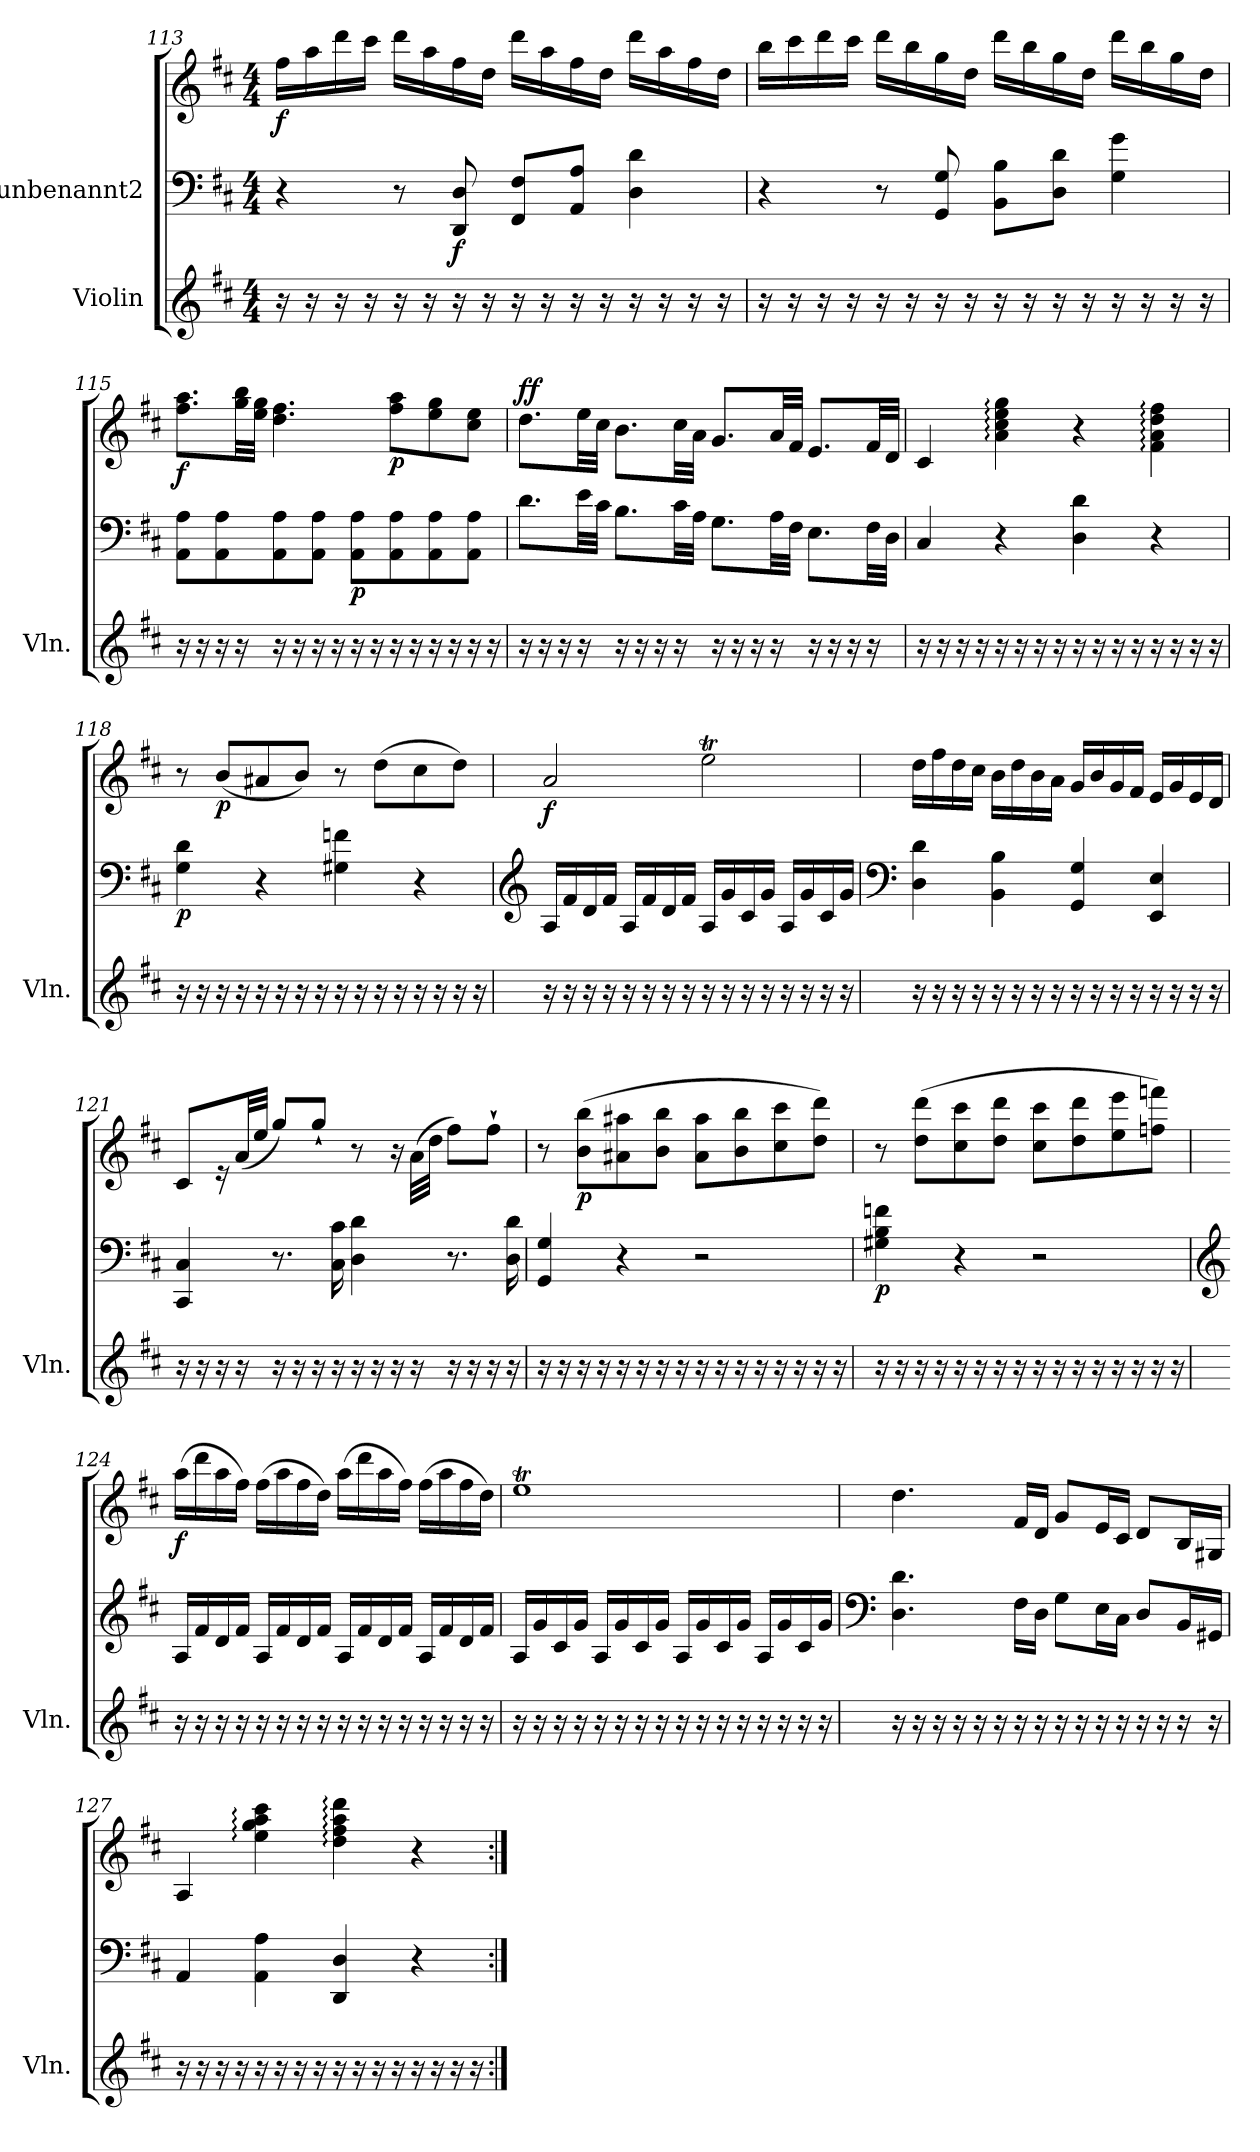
**kern	**kern	**kern	**dynam
*part2	*part1	*part1	*part1
*staff3	*staff2	*staff1	*staff1/2
*I"Violin	*I"unbenannt2	*	*
*I'Vln.	*	*	*
*clefG2	*clefF4	*clefG2	*
*k[f#c#]	*k[f#c#]	*k[f#c#]	*
*M4/4	*M4/4	*M4/4	*
=113	=113	=113	=113
!	!	!	!LO:DY:b
16r	4r	16ff#\LL	f
16r	.	16aa\	.
16r	.	16ddd\	.
16r	.	16ccc#\JJ	.
16r	8r	16ddd\LL	.
16r	.	16aa\	.
!	!	!	!LO:DY:b=2
16r	8DD/ 8D/	16ff#\	f
16r	.	16dd\JJ	.
16r	8FF#/ 8F#/L	16ddd\LL	.
16r	.	16aa\	.
16r	8AA/ 8A/J	16ff#\	.
16r	.	16dd\JJ	.
16r	4D\ 4d\	16ddd\LL	.
16r	.	16aa\	.
16r	.	16ff#\	.
16r	.	16dd\JJ	.
=114	=114	=114	=114
16r	4r	16bb\LL	.
16r	.	16ccc#\	.
16r	.	16ddd\	.
16r	.	16ccc#\JJ	.
16r	8r	16ddd\LL	.
16r	.	16bb\	.
16r	8GG/ 8G/	16gg\	.
16r	.	16dd\JJ	.
16r	8BB\ 8B\L	16ddd\LL	.
16r	.	16bb\	.
16r	8D\ 8d\J	16gg\	.
16r	.	16dd\JJ	.
16r	4G\ 4g\	16ddd\LL	.
16r	.	16bb\	.
16r	.	16gg\	.
16r	.	16dd\JJ	.
!!LO:LB:g=z
=115	=115	=115	=115
!	!	!	!LO:DY:b
16r	8AA\ 8A\L	8.ff#\ 8.aa\L	f
16r	.	.	.
16r	8AA\ 8A\	.	.
16r	.	32gg\ 32bb\LL	.
.	.	32ee\ 32gg\JJJ	.
16r	8AA\ 8A\	4.dd\ 4.ff#\	.
16r	.	.	.
16r	8AA\ 8A\J	.	.
16r	.	.	.
!	!	!	!LO:DY:b=2
16r	8AA\ 8A\L	.	p
16r	.	.	.
!	!	!	!LO:DY:b
16r	8AA\ 8A\	8ff#\ 8aa\L	p
16r	.	.	.
16r	8AA\ 8A\	8ee\ 8gg\	.
16r	.	.	.
16r	8AA\ 8A\J	8cc#\ 8ee\J	.
16r	.	.	.
=116	=116	=116	=116
!	!	!	!LO:DY:b=2
!	!	!	!LO:DY:n=1:a
16r	8.d\L	8.dd\L	f f
16r	.	.	.
16r	.	.	.
16r	32e\LL	32ee\LL	.
.	32c#\JJJ	32cc#\JJJ	.
16r	8.B\L	8.b\L	.
16r	.	.	.
16r	.	.	.
16r	32c#\LL	32cc#\LL	.
.	32A\JJJ	32a\JJJ	.
16r	8.G\L	8.g/L	.
16r	.	.	.
16r	.	.	.
16r	32A\LL	32a/LL	.
.	32F#\JJJ	32f#/JJJ	.
16r	8.E\L	8.e/L	.
16r	.	.	.
16r	.	.	.
16r	32F#\LL	32f#/LL	.
.	32D\JJJ	32d/JJJ	.
=117	=117	=117	=117
16r	4C#/	4c#/	.
16r	.	.	.
16r	.	.	.
16r	.	.	.
16r	4r	4a\: 4cc#\: 4ee\: 4gg\:	.
16r	.	.	.
16r	.	.	.
16r	.	.	.
16r	4D\ 4d\	4r	.
16r	.	.	.
16r	.	.	.
16r	.	.	.
16r	4r	4f#\: 4a\: 4dd\: 4ff#\:	.
16r	.	.	.
16r	.	.	.
16r	.	.	.
!!LO:LB:g=z
=118	=118	=118	=118
!	!	!	!LO:DY:b=2
16r	4G\ 4d\	8r	p
16r	.	.	.
!	!	!	!LO:DY:b
16r	.	(<8b/L	p
16r	.	.	.
16r	4r	8a#X/	.
16r	.	.	.
16r	.	8b/J)	.
16r	.	.	.
16r	4G#X\ 4fn\	8r	.
16r	.	.	.
16r	.	(>8dd\L	.
16r	.	.	.
16r	4r	8cc#\	.
16r	.	.	.
16r	.	8dd\J)	.
16r	.	.	.
!!LO:LB:g=z
=119	=119	=119	=119
*	*clefG2	*	*
!	!	!	!LO:DY:b
16r	16A/LL	2a/	f
16r	16f#/	.	.
16r	16d/	.	.
16r	16f#/JJ	.	.
16r	16A/LL	.	.
16r	16f#/	.	.
16r	16d/	.	.
16r	16f#/JJ	.	.
16r	16A/LL	2eeT\	.
16r	16g/	.	.
16r	16c#/	.	.
16r	16g/JJ	.	.
16r	16A/LL	.	.
16r	16g/	.	.
16r	16c#/	.	.
16r	16g/JJ	.	.
=120	=120	=120	=120
*	*clefF4	*	*
16r	4D\ 4d\	16dd\LL	.
16r	.	16ff#\	.
16r	.	16dd\	.
16r	.	16cc#\JJ	.
16r	4BB\ 4B\	16b\LL	.
16r	.	16dd\	.
16r	.	16b\	.
16r	.	16a\JJ	.
16r	4GG/ 4G/	16g/LL	.
16r	.	16b/	.
16r	.	16g/	.
16r	.	16f#/JJ	.
16r	4EE/ 4E/	16e/LL	.
16r	.	16g/	.
16r	.	16e/	.
16r	.	16d/JJ	.
=121	=121	=121	=121
16r	4CC#/ 4C#/	8c#/L	.
16r	.	.	.
16r	.	16r	.
16r	.	(<32a/LL	.
.	.	32ee/JJJ	.
16r	8.r	8gg/L)	.
16r	.	.	.
16r	.	8gg`/J	.
16r	16C#\ 16c#\	.	.
16r	4D\ 4d\	8r	.
16r	.	.	.
16r	.	16r	.
16r	.	(>32a\LLL	.
.	.	32dd\JJJ	.
16r	8.r	8ff#\L)	.
16r	.	.	.
16r	.	8ff#`\J	.
16r	16D\ 16d\	.	.
!!LO:PB:g=z
=122	=122	=122	=122
16r	4GG/ 4G/	8r	.
16r	.	.	.
!	!	!	!LO:DY:b
16r	.	(>8b\ 8bb\L	p
16r	.	.	.
16r	4r	8a#X\ 8aa#X\	.
16r	.	.	.
16r	.	8b\ 8bb\J	.
16r	.	.	.
16r	2r	8a#\ 8aa#\L	.
16r	.	.	.
16r	.	8b\ 8bb\	.
16r	.	.	.
16r	.	8cc#\ 8ccc#\	.
16r	.	.	.
16r	.	8dd\ 8ddd\J)	.
16r	.	.	.
=123	=123	=123	=123
!	!	!	!LO:DY:b=2
16r	4G#X\ 4B\ 4fn\	8r	p
16r	.	.	.
16r	.	(>8dd\ 8ddd\L	.
16r	.	.	.
16r	4r	8cc#\ 8ccc#\	.
16r	.	.	.
16r	.	8dd\ 8ddd\J	.
16r	.	.	.
16r	2r	8cc#\ 8ccc#\L	.
16r	.	.	.
16r	.	8dd\ 8ddd\	.
16r	.	.	.
16r	.	8ee\ 8eee\	.
16r	.	.	.
16r	.	8ffn\ 8fffn\J)	.
16r	.	.	.
=124	=124	=124	=124
*	*clefG2	*	*
!	!	!	!LO:DY:b
16r	16A/LL	(>16aa\LL	f
16r	16f#/	16ddd\	.
16r	16d/	16aa\	.
16r	16f#/JJ	16ff#\JJ)	.
16r	16A/LL	(>16ff#\LL	.
16r	16f#/	16aa\	.
16r	16d/	16ff#\	.
16r	16f#/JJ	16dd\JJ)	.
16r	16A/LL	(>16aa\LL	.
16r	16f#/	16ddd\	.
16r	16d/	16aa\	.
16r	16f#/JJ	16ff#\JJ)	.
16r	16A/LL	(>16ff#\LL	.
16r	16f#/	16aa\	.
16r	16d/	16ff#\	.
16r	16f#/JJ	16dd\JJ)	.
!!LO:LB:g=z
=125	=125	=125	=125
16r	16A/LL	1eeT	.
16r	16g/	.	.
16r	16c#/	.	.
16r	16g/JJ	.	.
16r	16A/LL	.	.
16r	16g/	.	.
16r	16c#/	.	.
16r	16g/JJ	.	.
16r	16A/LL	.	.
16r	16g/	.	.
16r	16c#/	.	.
16r	16g/JJ	.	.
16r	16A/LL	.	.
16r	16g/	.	.
16r	16c#/	.	.
16r	16g/JJ	.	.
=126	=126	=126	=126
*	*clefF4	*	*
16r	4.D\ 4.d\	4.dd\	.
16r	.	.	.
16r	.	.	.
16r	.	.	.
16r	.	.	.
16r	.	.	.
16r	16F#\LL	16f#/LL	.
16r	16D\JJ	16d/JJ	.
16r	8G\L	8g/L	.
16r	.	.	.
16r	16E\L	16e/L	.
16r	16C#\JJ	16c#/JJ	.
16r	8D/L	8d/L	.
16r	.	.	.
16r	16BB/L	16B/L	.
16r	16GG#X/JJ	16G#X/JJ	.
=127	=127	=127	=127
16r	4AA/	4A/	.
16r	.	.	.
16r	.	.	.
16r	.	.	.
16r	4AA\ 4A\	4ee\: 4gg!\: 4aa\: 4ccc#\:	.
16r	.	.	.
16r	.	.	.
16r	.	.	.
16r	4DD/ 4D/	4dd\: 4ff#\: 4aa\: 4ddd\:	.
16r	.	.	.
16r	.	.	.
16r	.	.	.
16r	4r	4r	.
16r	.	.	.
16r	.	.	.
16r	.	.	.
=:|!	=:|!	=:|!	=:|!
*-	*-	*-	*-
